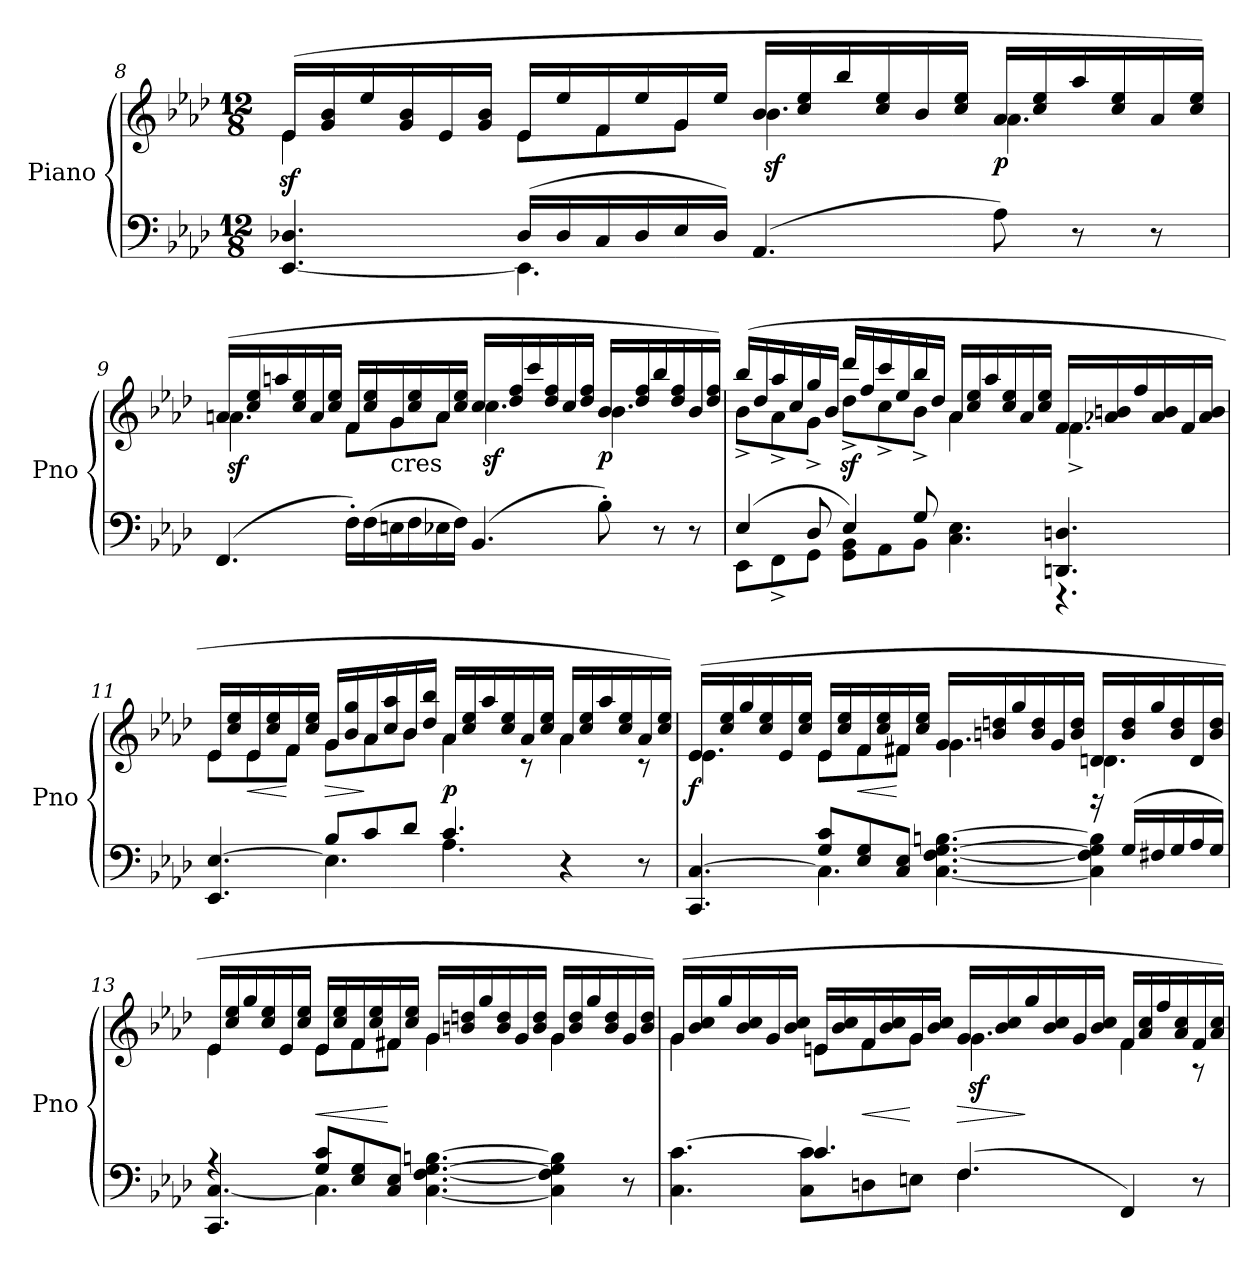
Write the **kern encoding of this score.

**kern	**kern	**dynam
*part2	*part1	*part1
*staff2	*staff1	*staff1
*I"Piano	*I"Piano	*
*I'Pno	*I'Pno	*
*clefF4	*clefG2	*
*k[b-e-a-d-]	*k[b-e-a-d-]	*
*A-:	*A-:	*
*M12/8	*M12/8	*
=8	=8	=8
*^	*^	*
4.ryy	[4.EE-/ 4.D-X/	(16e-/LL	4e-z\	.
.	.	16g/ 16b-/	.	.
.	.	16ee-/	.	.
.	.	16g/ 16b-/	.	.
.	.	16e-/	8ryy	.
.	.	16g/ 16b-/JJ	.	.
(16D-/LL	4.EE-\]	16e-/LL	8e-\L	.
16D-/	.	16ee-/	.	.
16C/	.	16f/	8f\	.
16D-/	.	16ee-/	.	.
16E-/	.	16g/	8g\J	.
16D-/JJ)	.	16ee-/JJ	.	.
(4.AA-/	2.ryy	16b-/LL	4.b-z\	.
.	.	16cc/ 16ee-/	.	.
.	.	16bb-/	.	.
.	.	16cc/ 16ee-/	.	.
.	.	16b-/	.	.
.	.	16cc/ 16ee-/JJ	.	.
8A-\)	.	16a-/LL	4.a-\	p
.	.	16cc/ 16ee-/	.	.
8r	.	16aa-/	.	.
.	.	16cc/ 16ee-/	.	.
8r	.	16a-/	.	.
.	.	16cc/ 16ee-/JJ)	.	.
*v	*v	*	*	*
=9	=9	=9	=9
(4.FF/	(16an/LL	4.az\	.
.	16cc/ 16ee-/	.	.
.	16aan/	.	.
.	16cc/ 16ee-/	.	.
.	16a/	.	.
.	16cc/ 16ee-/JJ	.	.
16F'\LL)	16f/LL	8f\L	.
(16F\	16cc/ 16ee-/	.	.
!	!LO:TX:b:t=cres	!	!
16En\	16g/	8g\	.
16F\	16cc/ 16ee-/	.	.
16E-X\	16a/	8a\J	.
16F\JJ)	16cc/ 16ee-/JJ	.	.
(4.BB-/	16cc/LL	4.ccz\	.
.	16dd-/ 16ff/	.	.
.	16ccc/	.	.
.	16dd-/ 16ff/	.	.
.	16cc/	.	.
.	16dd-/ 16ff/JJ	.	.
8B-'\)	16b-/LL	4.b-\	p
.	16dd-/ 16ff/	.	.
8r	16bb-/	.	.
.	16dd-/ 16ff/	.	.
8r	16b-/	.	.
.	16dd-/ 16ff/JJ)	.	.
=10	=10	=10	=10
*^	*	*	*
(4E-/	8EE-\L	(16bb-/LL	8b-^\L	.
.	.	16dd-/	.	.
.	8FF^>\	16aa-/	8a-^\	.
.	.	16cc/	.	.
8D-/	8GG\J	16gg/	8g^\J	.
.	.	16b-/JJ	.	.
4E-/)	8GG\ 8BB-\L	16ddd-/LL	8dd-z^\L	.
.	.	16ff/	.	.
.	8AA-\	16ccc/	8cc^\	.
.	.	16ee-/	.	.
8G/	8BB-\J	16bb-/	8b-^\J	.
.	.	16dd-/JJ	.	.
4.C\ 4.E-\	4.ryy	16a-/LL	4a-\	.
.	.	16cc/ 16ee-/	.	.
.	.	16aa-/	.	.
.	.	16cc/ 16ee-/	.	.
.	.	16a-/	8ryy	.
.	.	16cc/ 16ee-/JJ	.	.
4.DDn/ 4.Dn/	4.r	16f/LL	4.f^\	.
.	.	16a-X/ 16bn/	.	.
.	.	16ff/	.	.
.	.	16a-/ 16b/	.	.
.	.	16f/	.	.
.	.	16a-/ 16b/JJ	.	.
=11	=11	=11	=11	=11
4.ryy	4.EE-/ [4.E-/	16e-/LL	8e-\L	.
.	.	16cc/ 16ee-/	.	.
!	!	!	!	!LO:HP:b
.	.	16e-/	8e-\	<
.	.	16cc/ 16ee-/	.	.
.	.	16f/	8f\J	[
.	.	16cc/ 16ee-/JJ	.	.
!	!	!	!	!LO:HP:b
8B-/L	4.E-\]	16g/LL	8g\L	>
.	.	16b-/ 16gg/	.	.
8c/	.	16a-/	8a-\	]
.	.	16cc/ 16aa-/	.	.
8d-/J	.	16b-/	8b-\J	.
.	.	16dd-/ 16bb-/JJ	.	.
4.c/	4.A-\	16a-/LL	4a-\	p
.	.	16cc/ 16ee-/	.	.
.	.	16aa-/	.	.
.	.	16cc/ 16ee-/	.	.
.	.	16a-/	8r	.
.	.	16cc/ 16ee-/JJ	.	.
4r	4ryy	16a-/LL	4a-\	.
.	.	16cc/ 16ee-/	.	.
.	.	16aa-/	.	.
.	.	16cc/ 16ee-/	.	.
8r	8ryy	16a-/	8r	.
.	.	16cc/ 16ee-/JJ)	.	.
=12	=12	=12	=12	=12
4.ryy	4.CC/ [4.C/	(16e-/LL	4.e-\	f
.	.	16cc/ 16ee-/	.	.
.	.	16gg/	.	.
.	.	16cc/ 16ee-/	.	.
.	.	16e-/	.	.
.	.	16cc/ 16ee-/JJ	.	.
8G/ 8c/L	4.C\]	16e-/LL	8e-\L	.
.	.	16cc/ 16ee-/	.	.
!	!	!	!	!LO:HP:b
8E-/ 8G/	.	16f/	8f\	<
.	.	16cc/ 16ee-/	.	.
8C/ 8E-/J	.	16f#X/	8f#X\J	[
.	.	16cc/ 16ee-/JJ	.	.
4.ryy	[4.C\ [4.F\ [4.G\ [4.Bn\	16g/LL	4.g\	.
.	.	16bn/ 16ddn/	.	.
.	.	16gg/	.	.
.	.	16b/ 16dd/	.	.
.	.	16g/	.	.
.	.	16b/ 16dd/JJ	.	.
16r	4C]\ 4F]\ 4G]\ 4B]\	16dn/LL	4.d\	.
(16G/LL	.	16b/ 16dd/	.	.
16F#X/	.	16gg/	.	.
16G/	.	16b/ 16dd/	.	.
16A-/	8ryy	16d/	.	.
16G/JJ)	.	16b/ 16dd/JJ	.	.
=13	=13	=13	=13	=13
4r	4.CC/ [4.C/	16e-/LL	4e-\	.
.	.	16cc/ 16ee-/	.	.
.	.	16gg/	.	.
.	.	16cc/ 16ee-/	.	.
8ryy	.	16e-/	8ryy	.
.	.	16cc/ 16ee-/JJ	.	.
!	!	!	!	!LO:HP:b
8G/ 8c/L	4.C\]	16e-/LL	8e-\L	<
.	.	16cc/ 16ee-/	.	.
8E-/ 8G/	.	16f/	8f\	.
.	.	16cc/ 16ee-/	.	.
8C/ 8E-/J	.	16f#X/	8f#X\J	[
.	.	16cc/ 16ee-/JJ	.	.
[4.C\ [4.F\ [4.G\ [4.Bn\	4.ryy	16g/LL	4g\	.
.	.	16bn/ 16ddn/	.	.
.	.	16gg/	.	.
.	.	16b/ 16dd/	.	.
.	.	16g/	8ryy	.
.	.	16b/ 16dd/JJ	.	.
4C]\ 4F]\ 4G]\ 4B]\	4.ryy	16g/LL	4g\	.
.	.	16b/ 16dd/	.	.
.	.	16gg/	.	.
.	.	16b/ 16dd/	.	.
8r	.	16g/	8ryy	.
.	.	16b/ 16dd/JJ)	.	.
=14	=14	=14	=14	=14
4.C\ [4.c\	4.ryy	(16g/LL	4g\	.
.	.	16b-/ 16cc/	.	.
.	.	16gg/	.	.
.	.	16b-/ 16cc/	.	.
.	.	16g/	8ryy	.
.	.	16b-/ 16cc/JJ	.	.
4.c/]	8C\ 8c\L	16en/LL	8e\L	.
.	.	16b-/ 16cc/	.	.
!	!	!	!	!LO:HP:b
.	8Dn\	16f/	8f\	<
.	.	16b-/ 16cc/	.	.
.	8En\J	16g/	8g\J	[
.	.	16b-/ 16cc/JJ	.	.
!	!	!	!	!LO:HP:b
(4.F/	4.F\	16g/LL	4.gz\	>
.	.	16b-/ 16cc/	.	.
.	.	16gg/	.	]
.	.	16b-/ 16cc/	.	.
.	.	16g/	.	.
.	.	16b-/ 16cc/JJ	.	.
4FF/)	4.ryy	16f/LL	4f\	.
.	.	16a-/ 16cc/	.	.
.	.	16ff/	.	.
.	.	16a-/ 16cc/	.	.
8r	.	16f/	8r	.
.	.	16a-/ 16cc/JJ)	.	.
*v	*v	*	*	*
*	*v	*v	*
=	=	=
*-	*-	*-
